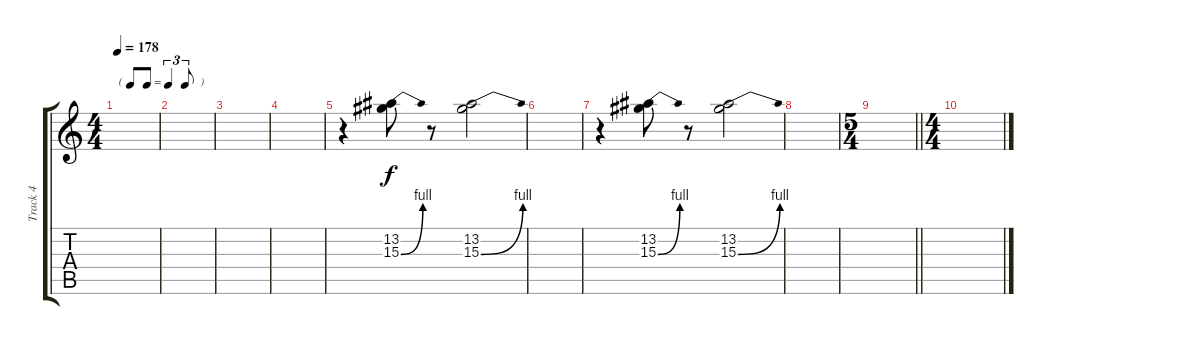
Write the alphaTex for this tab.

\track ("Track 4" "Track 4") {instrument distortionguitar}
\staff {score tabs}
\tuning (D4 A3 F3 C3 G2 C2) {hide}
\ts (4 4)
\tf triplet8th
\tempo 178
\clef g2
\ks c
|
|
|
|
r.4{volume 16} (13.2 15.3{be (bend 0 0 60 4)}).8 r.8 (13.2 15.3{be (bend 0 0 60 4)}).2 |
|
r.4 (13.2 15.3{be (bend 0 0 60 4)}).8 r.8 (13.2 15.3{be (bend 0 0 60 4)}).2 |
|
\ts (5 4)
\barLineRight lightlight
|
\ts (4 4)
